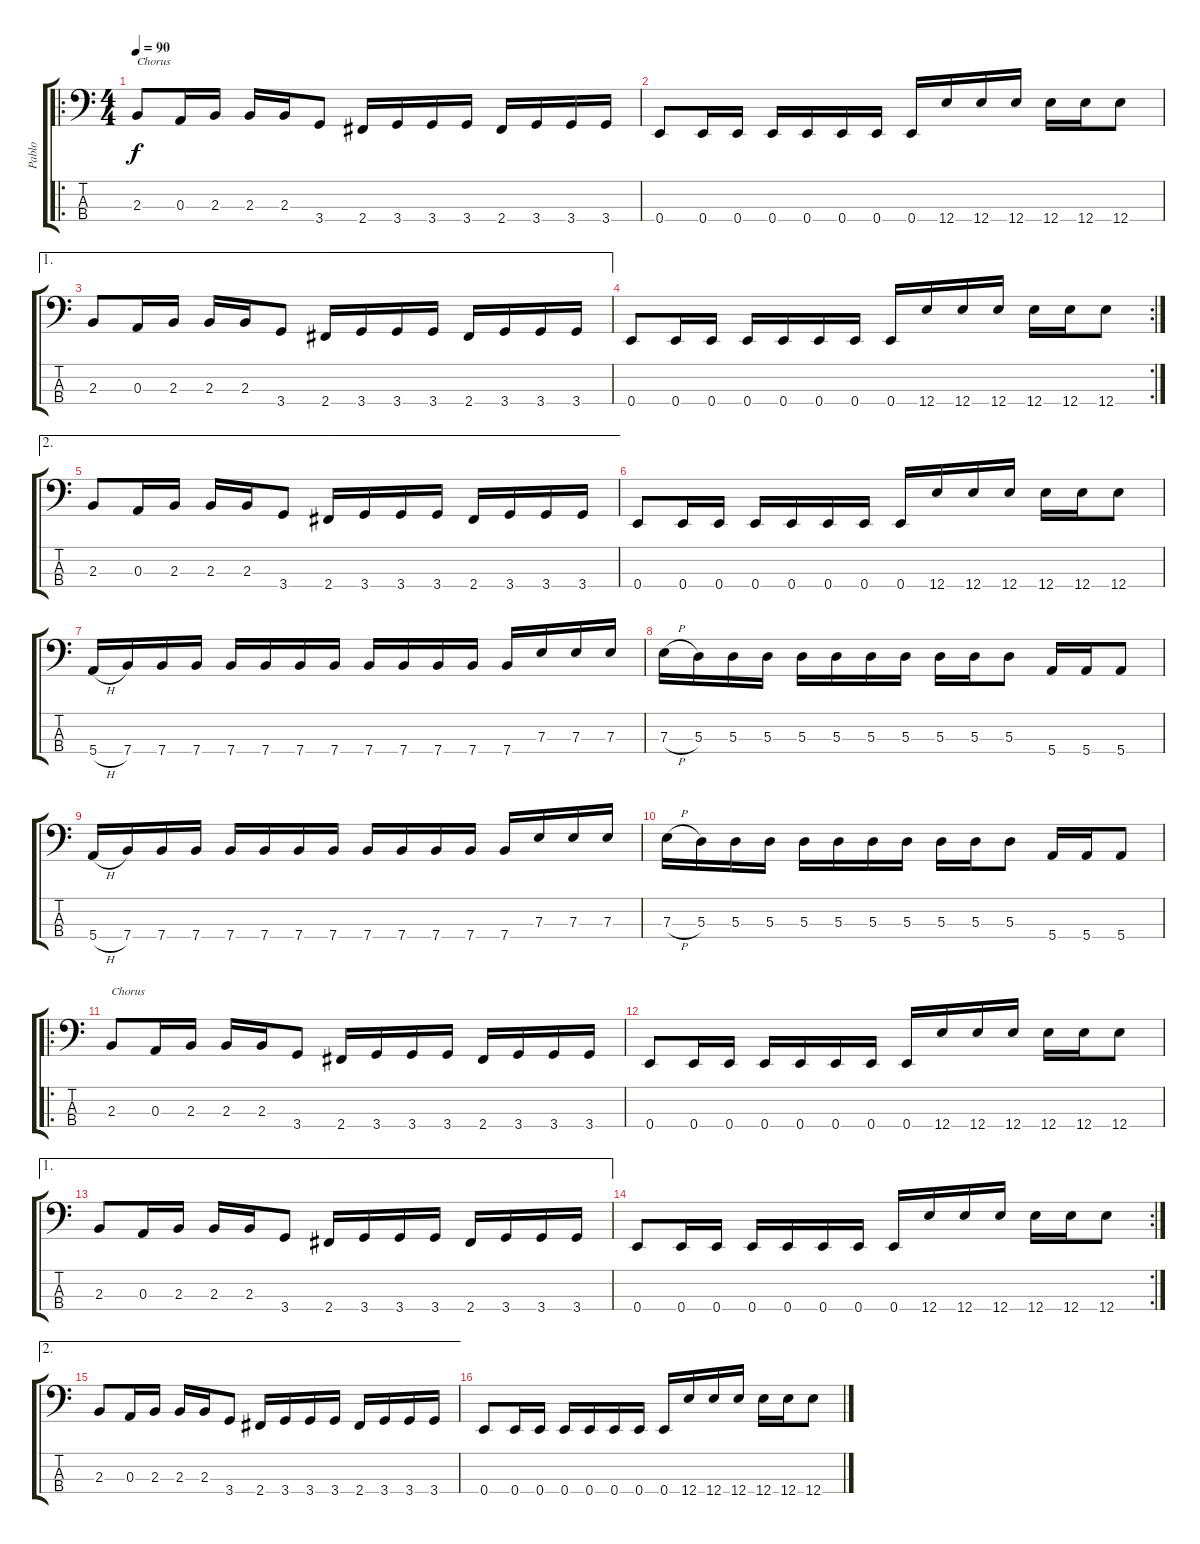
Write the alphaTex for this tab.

\track ("Pablo" "Pablo") {instrument electricbasspick}
\staff {score tabs}
\tuning (G2 D2 A1 E1) {hide}
\ro
\ts (4 4)
\tempo 90
\clef f4
\ks c
2.3.8{txt "Chorus" dy f} 0.3.16 2.3.16 2.3.16 2.3.16 3.4.8 2.4.16 3.4.16 3.4.16 3.4.16 2.4.16 3.4.16 3.4.16 3.4.16 |
0.4.8 0.4.16 0.4.16 0.4.16 0.4.16 0.4.16 0.4.16 0.4.16 12.4.16 12.4.16 12.4.16 12.4.16 12.4.16 12.4.8 |
\ae 1
2.3.8 0.3.16 2.3.16 2.3.16 2.3.16 3.4.8 2.4.16 3.4.16 3.4.16 3.4.16 2.4.16 3.4.16 3.4.16 3.4.16 |
\rc 2
0.4.8 0.4.16 0.4.16 0.4.16 0.4.16 0.4.16 0.4.16 0.4.16 12.4.16 12.4.16 12.4.16 12.4.16 12.4.16 12.4.8 |
\ae 2
2.3.8 0.3.16 2.3.16 2.3.16 2.3.16 3.4.8 2.4.16 3.4.16 3.4.16 3.4.16 2.4.16 3.4.16 3.4.16 3.4.16 |
0.4.8 0.4.16 0.4.16 0.4.16 0.4.16 0.4.16 0.4.16 0.4.16 12.4.16 12.4.16 12.4.16 12.4.16 12.4.16 12.4.8 |
5.4{h}.16 7.4.16 7.4.16 7.4.16 7.4.16 7.4.16 7.4.16 7.4.16 7.4.16 7.4.16 7.4.16 7.4.16 7.4.16 7.3.16 7.3.16 7.3.16 |
7.3{h}.16 5.3.16 5.3.16 5.3.16 5.3.16 5.3.16 5.3.16 5.3.16 5.3.16 5.3.16 5.3.8 5.4.16 5.4.16 5.4.8 |
5.4{h}.16 7.4.16 7.4.16 7.4.16 7.4.16 7.4.16 7.4.16 7.4.16 7.4.16 7.4.16 7.4.16 7.4.16 7.4.16 7.3.16 7.3.16 7.3.16 |
7.3{h}.16 5.3.16 5.3.16 5.3.16 5.3.16 5.3.16 5.3.16 5.3.16 5.3.16 5.3.16 5.3.8 5.4.16 5.4.16 5.4.8 |
\ro
2.3.8{txt "Chorus"} 0.3.16 2.3.16 2.3.16 2.3.16 3.4.8 2.4.16 3.4.16 3.4.16 3.4.16 2.4.16 3.4.16 3.4.16 3.4.16 |
0.4.8 0.4.16 0.4.16 0.4.16 0.4.16 0.4.16 0.4.16 0.4.16 12.4.16 12.4.16 12.4.16 12.4.16 12.4.16 12.4.8 |
\ae 1
2.3.8 0.3.16 2.3.16 2.3.16 2.3.16 3.4.8 2.4.16 3.4.16 3.4.16 3.4.16 2.4.16 3.4.16 3.4.16 3.4.16 |
\rc 2
0.4.8 0.4.16 0.4.16 0.4.16 0.4.16 0.4.16 0.4.16 0.4.16 12.4.16 12.4.16 12.4.16 12.4.16 12.4.16 12.4.8 |
\ae 2
2.3.8 0.3.16 2.3.16 2.3.16 2.3.16 3.4.8 2.4.16 3.4.16 3.4.16 3.4.16 2.4.16 3.4.16 3.4.16 3.4.16 |
0.4.8 0.4.16 0.4.16 0.4.16 0.4.16 0.4.16 0.4.16 0.4.16 12.4.16 12.4.16 12.4.16 12.4.16 12.4.16 12.4.8
